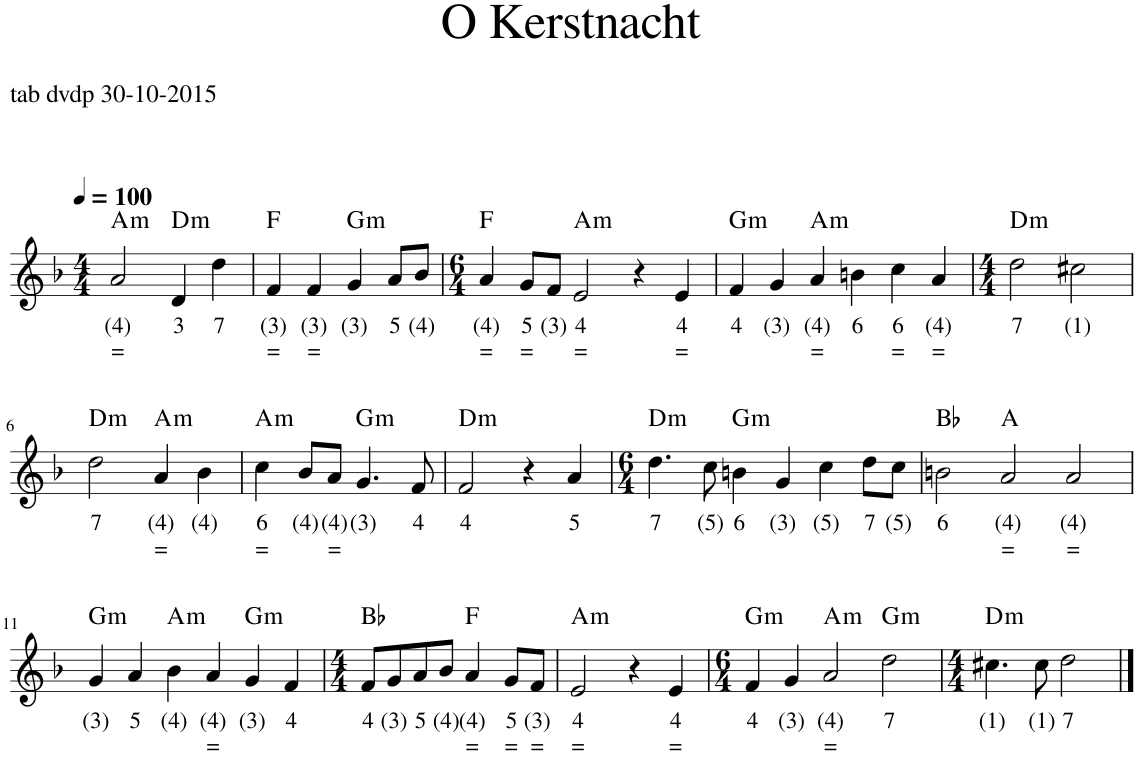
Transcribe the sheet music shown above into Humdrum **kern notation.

**kern	**text	**text	**harte
*part1	*part1	*part1	*part1
*staff1	*staff1	*staff1	*
*I"Stem	*	*	*
*clefG2	*	*	*
*k[b-]	*	*	*
*M4/4	*	*	*
*MM100	*	*	*
=1	=1	=1	=1
!	!LO:LY:b	!LO:LY:b	!LO:H:kt=m
2a/	(4)	=	A:min
!	!LO:LY:b	!	!LO:H:kt=m
4d/	3	.	D:min
!	!LO:LY:b	!	!
4dd\	7	.	.
=2	=2	=2	=2
!	!LO:LY:b	!LO:LY:b	!
4f/	(3)	=	F:maj
!	!LO:LY:b	!LO:LY:b	!
4f/	(3)	=	.
!	!LO:LY:b	!	!LO:H:kt=m
4g/	(3)	.	G:min
!	!LO:LY:b	!	!
8a/L	5	.	.
!	!LO:LY:b	!	!
8b-/J	(4)	.	.
=3	=3	=3	=3
*M6/4	*	*	*
!	!LO:LY:b	!LO:LY:b	!
4a/	(4)	=	F:maj
!	!LO:LY:b	!LO:LY:b	!
8g/L	5	=	.
!	!LO:LY:b	!	!
8f/J	(3)	.	.
!	!LO:LY:b	!LO:LY:b	!LO:H:kt=m
2e/	4	=	A:min
4r	.	.	.
!	!LO:LY:b	!LO:LY:b	!
4e/	4	=	.
=4	=4	=4	=4
!	!LO:LY:b	!	!LO:H:kt=m
4f/	4	.	G:min
!	!LO:LY:b	!	!
4g/	(3)	.	.
!	!LO:LY:b	!LO:LY:b	!LO:H:kt=m
4a/	(4)	=	A:min
!	!LO:LY:b	!	!
4bn\	6	.	.
!	!LO:LY:b	!LO:LY:b	!
4cc\	6	=	.
!	!LO:LY:b	!LO:LY:b	!
4a/	(4)	=	.
=5	=5	=5	=5
*M4/4	*	*	*
!	!LO:LY:b	!	!LO:H:kt=m
2dd\	7	.	D:min
!	!LO:LY:b	!	!
2cc#X\	(1)	.	.
!!LO:LB:g=z
=6	=6	=6	=6
!	!LO:LY:b	!	!LO:H:kt=m
2dd\	7	.	D:min
!	!LO:LY:b	!LO:LY:b	!LO:H:kt=m
4a/	(4)	=	A:min
!	!LO:LY:b	!	!
4b-\	(4)	.	.
=7	=7	=7	=7
!	!LO:LY:b	!LO:LY:b	!LO:H:kt=m
4cc\	6	=	A:min
!	!LO:LY:b	!	!
8b-/L	(4)	.	.
!	!LO:LY:b	!LO:LY:b	!
8a/J	(4)	=	.
!	!LO:LY:b	!	!LO:H:kt=m
4.g/	(3)	.	G:min
!	!LO:LY:b	!	!
8f/	4	.	.
=8	=8	=8	=8
!	!LO:LY:b	!	!LO:H:kt=m
2f/	4	.	D:min
4r	.	.	.
!	!LO:LY:b	!	!
4a/	5	.	.
=9	=9	=9	=9
*M6/4	*	*	*
!	!LO:LY:b	!	!LO:H:kt=m
4.dd\	7	.	D:min
!	!LO:LY:b	!	!
8cc\	(5)	.	.
!	!LO:LY:b	!	!LO:H:kt=m
4bn\	6	.	G:min
!	!LO:LY:b	!	!
4g/	(3)	.	.
!	!LO:LY:b	!	!
4cc\	(5)	.	.
!	!LO:LY:b	!	!
8dd\L	7	.	.
!	!LO:LY:b	!	!
8cc\J	(5)	.	.
=10	=10	=10	=10
!	!LO:LY:b	!	!
2bn\	6	.	Bb:maj
!	!LO:LY:b	!LO:LY:b	!
2a/	(4)	=	A:maj
!	!LO:LY:b	!LO:LY:b	!
2a/	(4)	=	.
!!LO:LB:g=z
=11	=11	=11	=11
!	!LO:LY:b	!	!LO:H:kt=m
4g/	(3)	.	G:min
!	!LO:LY:b	!	!
4a/	5	.	.
!	!LO:LY:b	!	!LO:H:kt=m
4b-\	(4)	.	A:min
!	!LO:LY:b	!LO:LY:b	!
4a/	(4)	=	.
!	!LO:LY:b	!	!LO:H:kt=m
4g/	(3)	.	G:min
!	!LO:LY:b	!	!
4f/	4	.	.
=12	=12	=12	=12
*M4/4	*	*	*
!	!LO:LY:b	!	!
8f/L	4	.	Bb:maj
!	!LO:LY:b	!	!
8g/	(3)	.	.
!	!LO:LY:b	!	!
8a/	5	.	.
!	!LO:LY:b	!	!
8b-/J	(4)	.	.
!	!LO:LY:b	!LO:LY:b	!
4a/	(4)	=	F:maj
!	!LO:LY:b	!LO:LY:b	!
8g/L	5	=	.
!	!LO:LY:b	!LO:LY:b	!
8f/J	(3)	=	.
=13	=13	=13	=13
!	!LO:LY:b	!LO:LY:b	!LO:H:kt=m
2e/	4	=	A:min
4r	.	.	.
!	!LO:LY:b	!LO:LY:b	!
4e/	4	=	.
=14	=14	=14	=14
*M6/4	*	*	*
!	!LO:LY:b	!	!LO:H:kt=m
4f/	4	.	G:min
!	!LO:LY:b	!	!
4g/	(3)	.	.
!	!LO:LY:b	!LO:LY:b	!LO:H:kt=m
2a/	(4)	=	A:min
!	!LO:LY:b	!	!LO:H:kt=m
2dd\	7	.	G:min
=15	=15	=15	=15
*M4/4	*	*	*
!	!LO:LY:b	!	!LO:H:kt=m
4.cc#X\	(1)	.	D:min
!	!LO:LY:b	!	!
8cc#\	(1)	.	.
!	!LO:LY:b	!	!
2dd\	7	.	.
==	==	==	==
*-	*-	*-	*-
